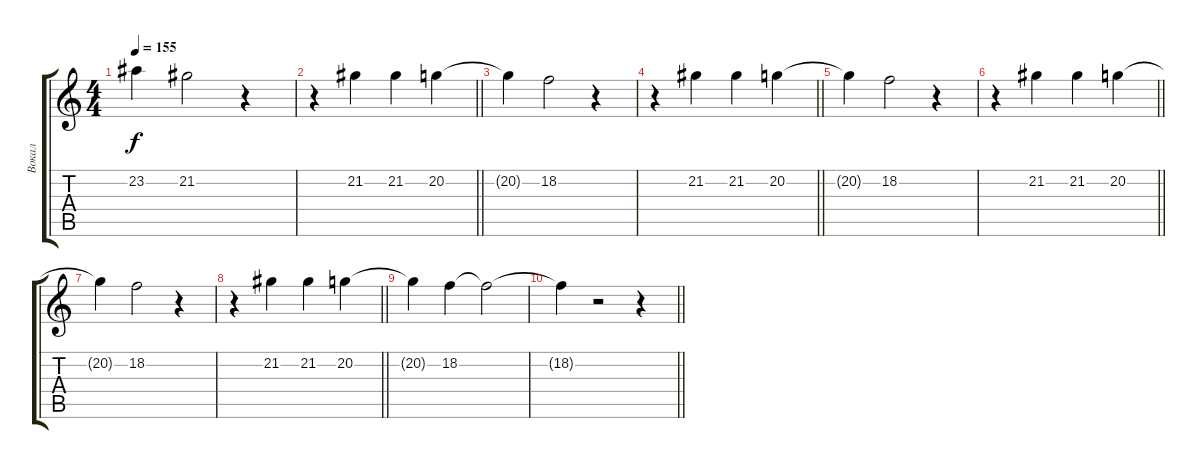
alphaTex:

\track ("Вокал" "Вокал") {instrument tremolostrings}
\staff {score tabs}
\tuning (E4 B3 G3 D3 A2 E2) {hide}
\ts (4 4)
\tempo 155
\clef g2
\ks c
23.2{t}.4{dy f} 21.2.2 r.4 |
\barLineRight lightlight
r.4 21.2.4{volume 10} 21.2.4 20.2.4 |
20.2{t}.4 18.2.2 r.4 |
\barLineRight lightlight
r.4 21.2.4{volume 12} 21.2.4 20.2.4 |
20.2{t}.4 18.2.2 r.4 |
\barLineRight lightlight
r.4 21.2.4{volume 14} 21.2.4 20.2.4 |
20.2{t}.4 18.2.2 r.4 |
\barLineRight lightlight
r.4 21.2.4{volume 16 balance 2} 21.2.4 20.2.4 |
20.2{t}.4 18.2.4 18.2{t}.2 |
\barLineRight lightlight
18.2{t}.4 r.2 r.4
